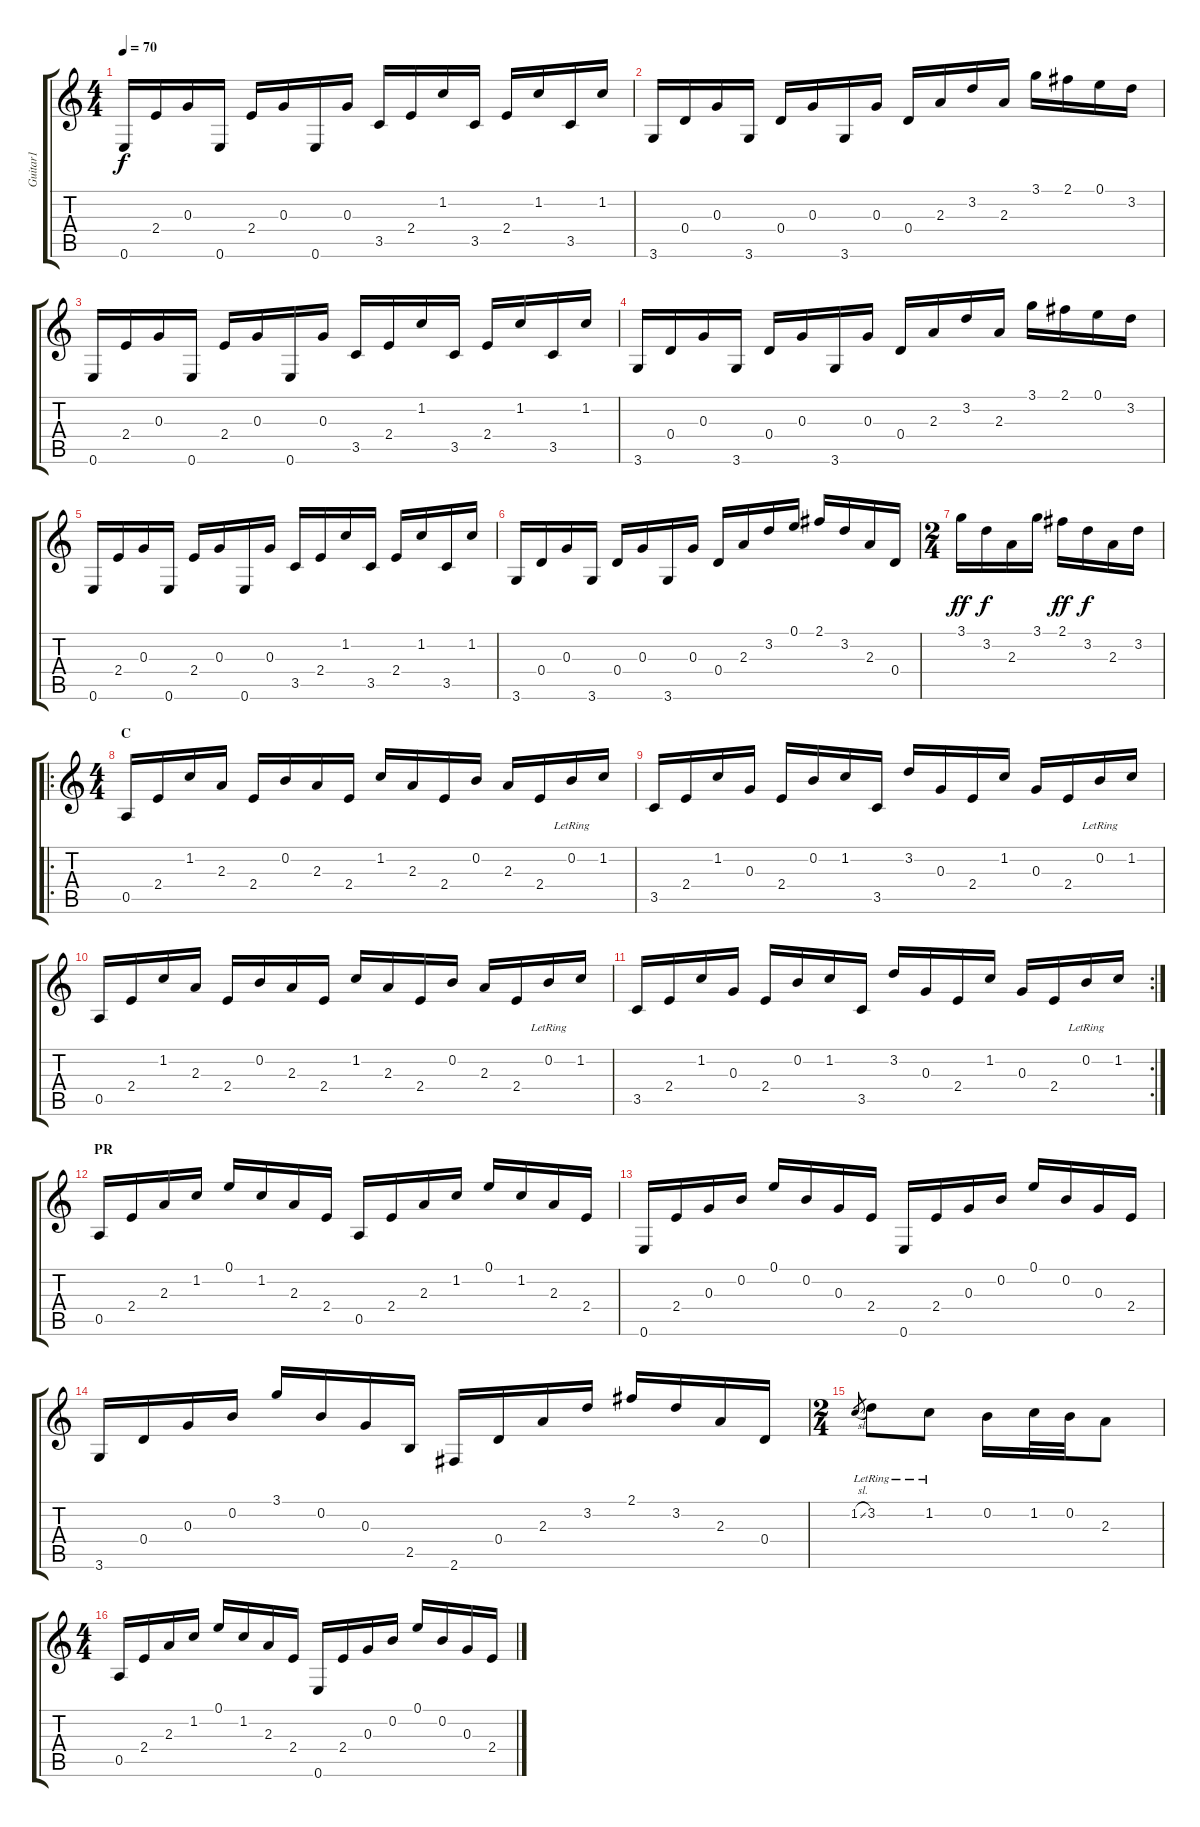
\track ("Guitar1" "Guitar1") {instrument acousticguitarnylon}
\staff {score tabs}
\tuning (E4 B3 G3 D3 A2 E2) {hide}
\ts (4 4)
\tempo 70
\clef g2
\ks c
0.6.16{dy f} 2.4.16 0.3.16 0.6.16 2.4.16 0.3.16 0.6.16 0.3.16 3.5.16 2.4.16 1.2.16 3.5.16 2.4.16 1.2.16 3.5.16 1.2.16 |
3.6.16 0.4.16 0.3.16 3.6.16 0.4.16 0.3.16 3.6.16 0.3.16 0.4.16 2.3.16 3.2.16 2.3.16 3.1.16 2.1.16 0.1.16 3.2.16 |
0.6.16 2.4.16 0.3.16 0.6.16 2.4.16 0.3.16 0.6.16 0.3.16 3.5.16 2.4.16 1.2.16 3.5.16 2.4.16 1.2.16 3.5.16 1.2.16 |
3.6.16 0.4.16 0.3.16 3.6.16 0.4.16 0.3.16 3.6.16 0.3.16 0.4.16 2.3.16 3.2.16 2.3.16 3.1.16 2.1.16 0.1.16 3.2.16 |
0.6.16 2.4.16 0.3.16 0.6.16 2.4.16 0.3.16 0.6.16 0.3.16 3.5.16 2.4.16 1.2.16 3.5.16 2.4.16 1.2.16 3.5.16 1.2.16 |
3.6.16 0.4.16 0.3.16 3.6.16 0.4.16 0.3.16 3.6.16 0.3.16 0.4.16 2.3.16 3.2.16 0.1.16 2.1.16 3.2.16 2.3.16 0.4.16 |
\ts (2 4)
3.1.16{dy ff} 3.2.16{dy f} 2.3.16 3.1.16 2.1.16{dy ff} 3.2.16{dy f} 2.3.16 3.2.16 |
\ro
\ts (4 4)
\section ("" "C")
0.5.16 2.4.16 1.2.16 2.3.16 2.4.16 0.2.16 2.3.16 2.4.16 1.2.16 2.3.16 2.4.16 0.2.16 2.3.16 2.4.16 0.2{lr}.16 1.2.16 |
3.5.16 2.4.16 1.2.16 0.3.16 2.4.16 0.2.16 1.2.16 3.5.16 3.2.16 0.3.16 2.4.16 1.2.16 0.3.16 2.4.16 0.2{lr}.16 1.2.16 |
0.5.16 2.4.16 1.2.16 2.3.16 2.4.16 0.2.16 2.3.16 2.4.16 1.2.16 2.3.16 2.4.16 0.2.16 2.3.16 2.4.16 0.2{lr}.16 1.2.16 |
\rc 2
3.5.16 2.4.16 1.2.16 0.3.16 2.4.16 0.2.16 1.2.16 3.5.16 3.2.16 0.3.16 2.4.16 1.2.16 0.3.16 2.4.16 0.2{lr}.16 1.2.16 |
\section ("" "PR")
0.5.16 2.4.16 2.3.16 1.2.16 0.1.16 1.2.16 2.3.16 2.4.16 0.5.16 2.4.16 2.3.16 1.2.16 0.1.16 1.2.16 2.3.16 2.4.16 |
0.6.16 2.4.16 0.3.16 0.2.16 0.1.16 0.2.16 0.3.16 2.4.16 0.6.16 2.4.16 0.3.16 0.2.16 0.1.16 0.2.16 0.3.16 2.4.16 |
3.6.16 0.4.16 0.3.16 0.2.16 3.1.16 0.2.16 0.3.16 2.5.16 2.6.16 0.4.16 2.3.16 3.2.16 2.1.16 3.2.16 2.3.16 0.4.16 |
\ts (2 4)
1.2{sl}.8{gr} 3.2{lr}.8 1.2{lr}.8 0.2.16 1.2.32 0.2.32 2.3.8 |
\ts (4 4)
0.5.16 2.4.16 2.3.16 1.2.16 0.1.16 1.2.16 2.3.16 2.4.16 0.6.16 2.4.16 0.3.16 0.2.16 0.1.16 0.2.16 0.3.16 2.4.16
